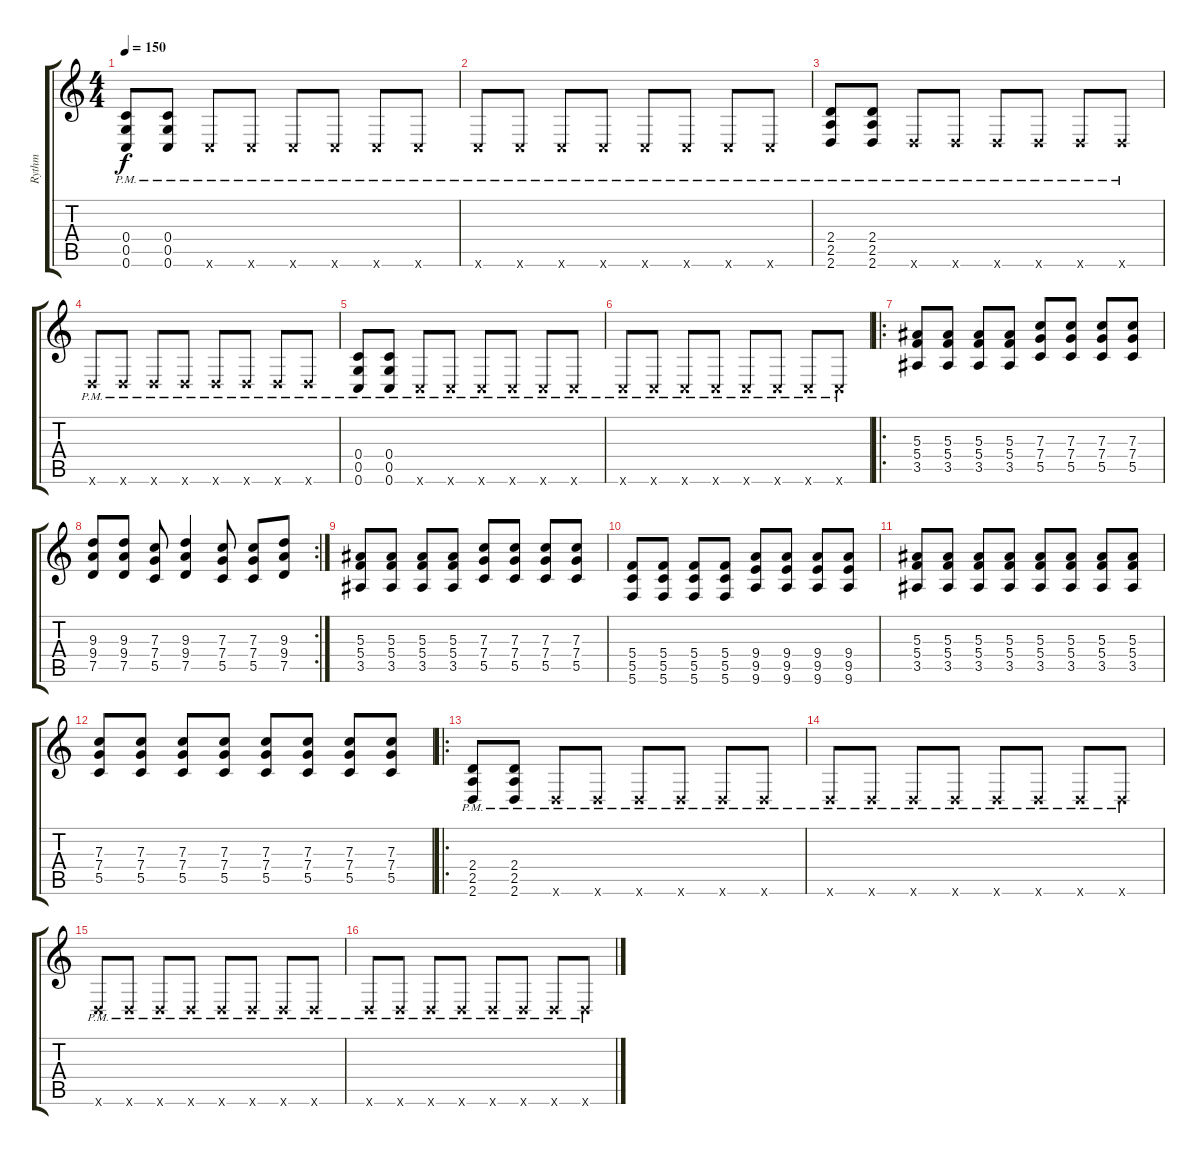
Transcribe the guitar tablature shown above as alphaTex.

\track ("Rythm" "Rythm") {instrument distortionguitar}
\staff {score tabs}
\tuning (D4 A3 F3 C3 G2 C2) {hide}
\ts (4 4)
\tempo 150
\clef g2
\ks c
(0.4 0.5 0.6{pm}).8{dy f} (0.4 0.5 0.6{pm}).8 0.6{pm x}.8 0.6{pm x}.8 0.6{pm x}.8 0.6{pm x}.8 0.6{pm x}.8 0.6{pm x}.8 |
0.6{pm x}.8 0.6{pm x}.8 0.6{pm x}.8 0.6{pm x}.8 0.6{pm x}.8 0.6{pm x}.8 0.6{pm x}.8 0.6{pm x}.8 |
(2.4 2.5 2.6{pm}).8 (2.4 2.5 2.6{pm}).8 2.6{pm x}.8 2.6{pm x}.8 2.6{pm x}.8 2.6{pm x}.8 2.6{pm x}.8 2.6{pm x}.8 |
2.6{pm x}.8 2.6{pm x}.8 2.6{pm x}.8 2.6{pm x}.8 2.6{pm x}.8 2.6{pm x}.8 2.6{pm x}.8 2.6{pm x}.8 |
(0.4 0.5 0.6{pm}).8 (0.4 0.5 0.6{pm}).8 0.6{pm x}.8 0.6{pm x}.8 0.6{pm x}.8 0.6{pm x}.8 0.6{pm x}.8 0.6{pm x}.8 |
0.6{pm x}.8 0.6{pm x}.8 0.6{pm x}.8 0.6{pm x}.8 0.6{pm x}.8 0.6{pm x}.8 0.6{pm x}.8 0.6{pm x}.8 |
\ro
(5.3 5.4 3.5).8 (5.3 5.4 3.5).8 (5.3 5.4 3.5).8 (5.3 5.4 3.5).8 (7.3 7.4 5.5).8 (7.3 7.4 5.5).8 (7.3 7.4 5.5).8 (7.3 7.4 5.5).8 |
\rc 2
(9.3 9.4 7.5).8 (9.3 9.4 7.5).8 (7.3 7.4 5.5).8 (9.3 9.4 7.5).4 (7.3 7.4 5.5).8 (7.3 7.4 5.5).8 (9.3 9.4 7.5).8 |
(5.3 5.4 3.5).8 (5.3 5.4 3.5).8 (5.3 5.4 3.5).8 (5.3 5.4 3.5).8 (7.3 7.4 5.5).8 (7.3 7.4 5.5).8 (7.3 7.4 5.5).8 (7.3 7.4 5.5).8 |
(5.4 5.5 5.6).8 (5.4 5.5 5.6).8 (5.4 5.5 5.6).8 (5.4 5.5 5.6).8 (9.4 9.5 9.6).8 (9.4 9.5 9.6).8 (9.4 9.5 9.6).8 (9.4 9.5 9.6).8 |
(5.3 5.4 3.5).8 (5.3 5.4 3.5).8 (5.3 5.4 3.5).8 (5.3 5.4 3.5).8 (5.3 5.4 3.5).8 (5.3 5.4 3.5).8 (5.3 5.4 3.5).8 (5.3 5.4 3.5).8 |
(7.3 7.4 5.5).8 (7.3 7.4 5.5).8 (7.3 7.4 5.5).8 (7.3 7.4 5.5).8 (7.3 7.4 5.5).8 (7.3 7.4 5.5).8 (7.3 7.4 5.5).8 (7.3 7.4 5.5).8 |
\ro
(2.4 2.5 2.6{pm}).8 (2.4 2.5 2.6{pm}).8 2.6{pm x}.8 2.6{pm x}.8 2.6{pm x}.8 2.6{pm x}.8 2.6{pm x}.8 2.6{pm x}.8 |
2.6{pm x}.8 2.6{pm x}.8 2.6{pm x}.8 2.6{pm x}.8 2.6{pm x}.8 2.6{pm x}.8 2.6{pm x}.8 2.6{pm x}.8 |
2.6{pm x}.8 2.6{pm x}.8 2.6{pm x}.8 2.6{pm x}.8 2.6{pm x}.8 2.6{pm x}.8 2.6{pm x}.8 2.6{pm x}.8 |
2.6{pm x}.8 2.6{pm x}.8 2.6{pm x}.8 2.6{pm x}.8 2.6{pm x}.8 2.6{pm x}.8 2.6{pm x}.8 2.6{pm x}.8
